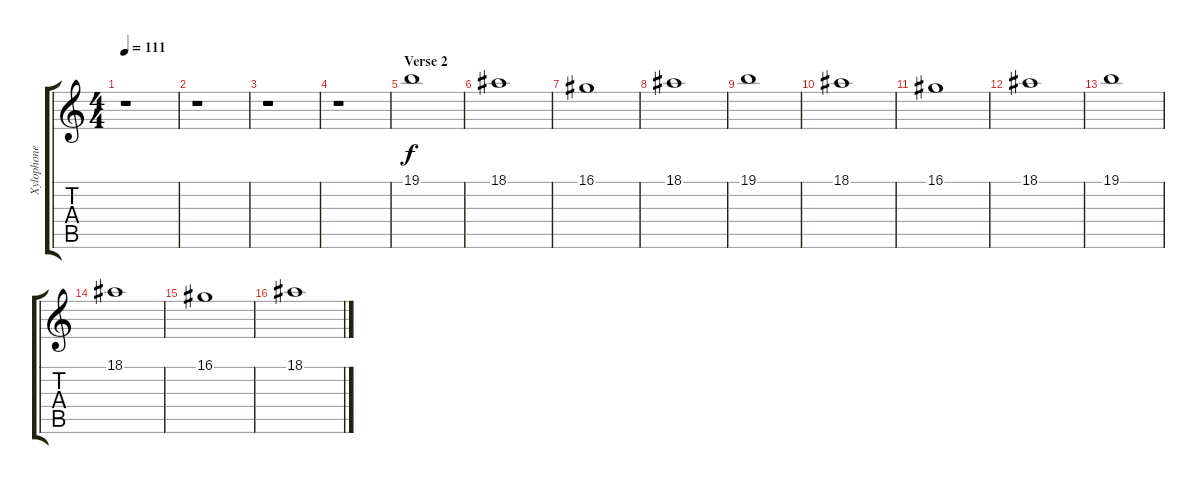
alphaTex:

\track ("Xylophone" "Xylophone") {instrument celesta}
\staff {score tabs}
\tuning (E4 B3 G3 D3 A2 E2) {hide}
\ts (4 4)
\tempo 111
\clef g2
\ks c
r.1{dy f} |
r.1 |
r.1 |
r.1 |
\section ("" "Verse 2")
19.1.1 |
18.1.1 |
16.1.1 |
18.1.1 |
19.1.1 |
18.1.1 |
16.1.1 |
18.1.1 |
19.1.1 |
18.1.1 |
16.1.1 |
18.1.1
